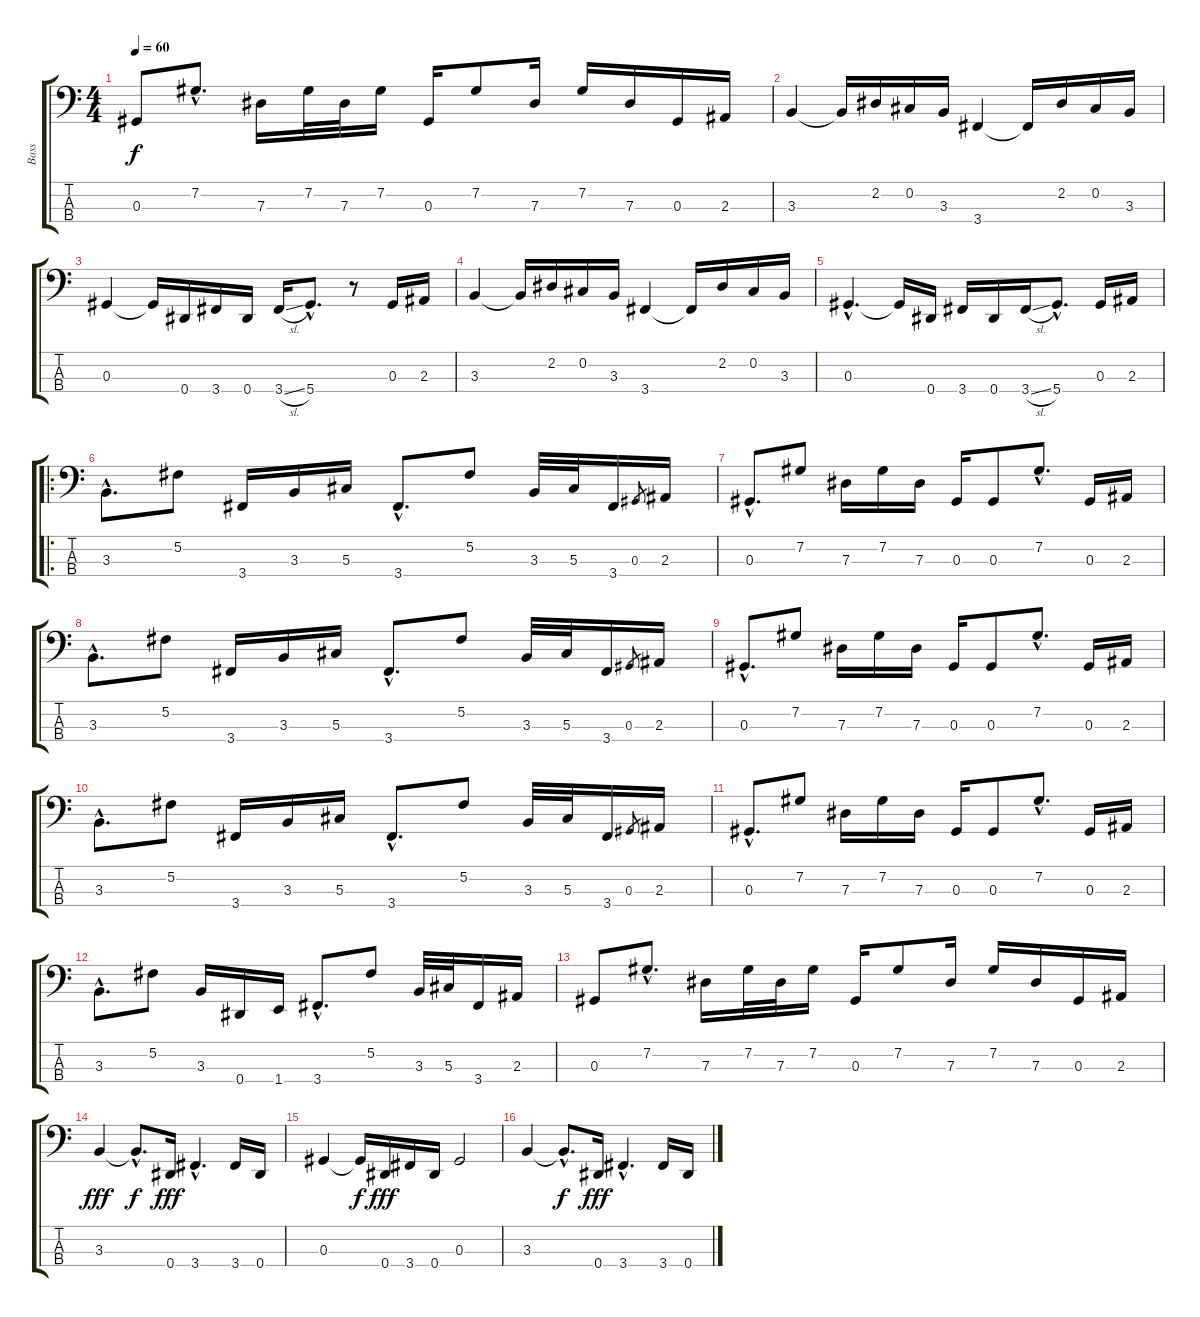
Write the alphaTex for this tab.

\track ("Bass" "Bass") {instrument electricbassfinger}
\staff {score tabs}
\tuning (Gb2 Db2 Ab1 Eb1) {hide}
\ts (4 4)
\tempo 60
\clef f4
\ks c
0.3.8{dy f} 7.2{hac}.8{d} 7.3.16 7.2.32 7.3.32 7.2.16 0.3.16 7.2.8 7.3.16 7.2.16 7.3.16 0.3.16 2.3.16 |
3.3.4 3.3{t}.16 2.2.16 0.2.16 3.3.16 3.4.4 3.4{t}.16 2.2.16 0.2.16 3.3.16 |
0.3.4 0.3{t}.16 0.4.16 3.4.16 0.4.16 3.4{sl}.16 5.4{hac}.8{d} r.8 0.3.16 2.3.16 |
3.3.4 3.3{t}.16 2.2.16 0.2.16 3.3.16 3.4.4 3.4{t}.16 2.2.16 0.2.16 3.3.16 |
0.3{hac}.4{d} 0.3{t}.16 0.4.16 3.4.16 0.4.16 3.4{sl}.16 5.4{hac}.8{d} 0.3.16 2.3.16 |
\ro
3.3{hac}.8{d} 5.2.8 3.4.16 3.3.16 5.3.16 3.4{hac}.8{d} 5.2.8 3.3.32 5.3.32 3.4.16 0.3.8{gr} 2.3.16 |
0.3{hac}.8{d} 7.2.8 7.3.16 7.2.16 7.3.16 0.3.16 0.3.8 7.2{hac}.8{d} 0.3.16 2.3.16 |
3.3{hac}.8{d} 5.2.8 3.4.16 3.3.16 5.3.16 3.4{hac}.8{d} 5.2.8 3.3.32 5.3.32 3.4.16 0.3.8{gr} 2.3.16 |
0.3{hac}.8{d} 7.2.8 7.3.16 7.2.16 7.3.16 0.3.16 0.3.8 7.2{hac}.8{d} 0.3.16 2.3.16 |
3.3{hac}.8{d} 5.2.8 3.4.16 3.3.16 5.3.16 3.4{hac}.8{d} 5.2.8 3.3.32 5.3.32 3.4.16 0.3.8{gr} 2.3.16 |
0.3{hac}.8{d} 7.2.8 7.3.16 7.2.16 7.3.16 0.3.16 0.3.8 7.2{hac}.8{d} 0.3.16 2.3.16 |
3.3{hac}.8{d} 5.2.8 3.3.16 0.4.16 1.4.16 3.4{hac}.8{d} 5.2.8 3.3.32 5.3.32 3.4.16 2.3.16 |
0.3.8 7.2{hac}.8{d} 7.3.16 7.2.32 7.3.32 7.2.16 0.3.16 7.2.8 7.3.16 7.2.16 7.3.16 0.3.16 2.3.16 |
3.3.4{dy fff} 3.3{hac t}.8{d dy f} 0.4.16{dy fff} 3.4{hac}.4{d} 3.4.16 0.4.16 |
0.3.4 0.3{t}.16{dy f} 0.4.16{dy fff} 3.4.16 0.4.16 0.3.2 |
3.3.4 3.3{hac t}.8{d dy f} 0.4.16{dy fff} 3.4{hac}.4{d} 3.4.16 0.4.16
